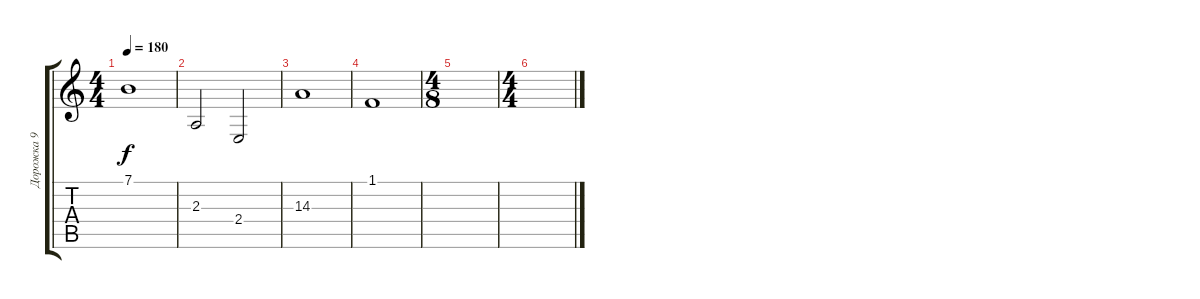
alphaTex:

\track ("Дорожка 9" "Дорожка 9") {instrument pad4choir}
\staff {score tabs}
\tuning (E4 B3 G3 D3 A2 E2) {hide}
\ts (4 4)
\tempo 180
\clef g2
\ks c
7.1.1{dy f} |
2.3.2 2.4.2 |
14.3.1 |
1.1.1 |
\ts (4 8)
|
\ts (4 4)
